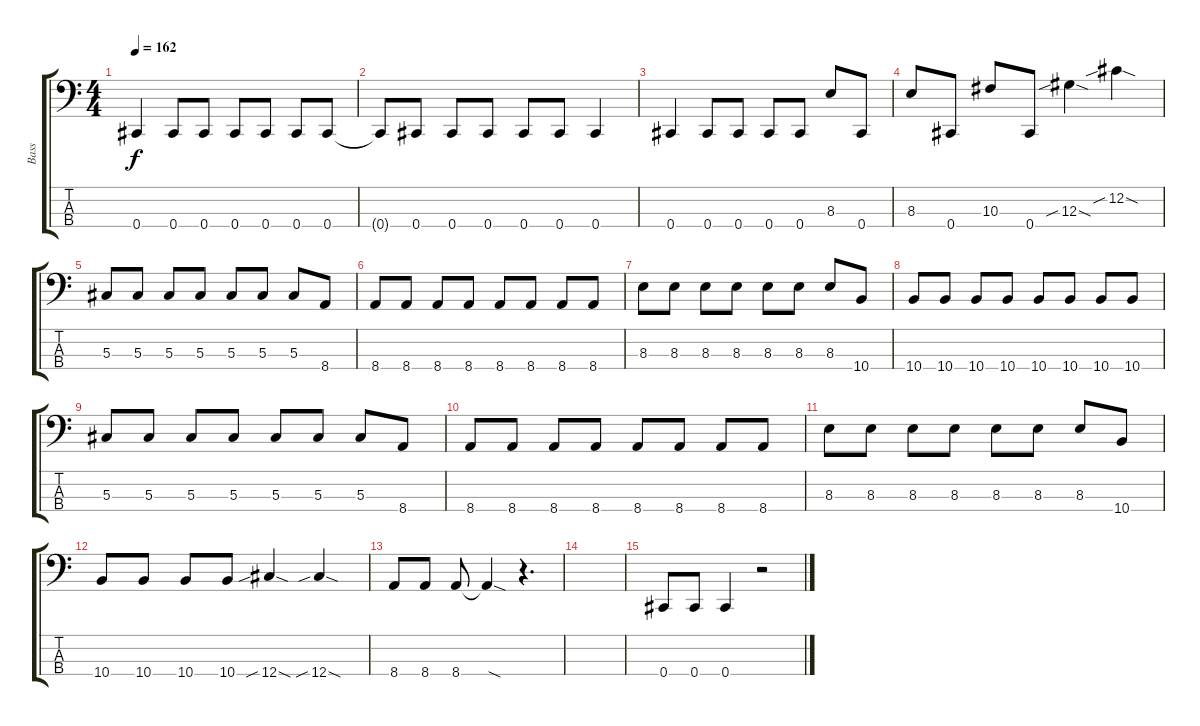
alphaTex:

\track ("Bass" "Bass") {instrument electricbasspick}
\staff {score tabs}
\tuning (Gb2 Db2 Ab1 Db1) {hide}
\ts (4 4)
\tempo 162
\clef f4
\ks c
0.4.4{dy f} 0.4.8 0.4.8 0.4.8 0.4.8 0.4.8 0.4.8 |
0.4{t}.8 0.4.8 0.4.8 0.4.8 0.4.8 0.4.8 0.4.4 |
0.4.4 0.4.8 0.4.8 0.4.8 0.4.8 8.3.8 0.4.8 |
8.3.8 0.4.8 10.3.8 0.4.8 12.3{sib sod}.4 12.2{sib sod}.4 |
5.3.8 5.3.8 5.3.8 5.3.8 5.3.8 5.3.8 5.3.8 8.4.8 |
8.4.8 8.4.8 8.4.8 8.4.8 8.4.8 8.4.8 8.4.8 8.4.8 |
8.3.8 8.3.8 8.3.8 8.3.8 8.3.8 8.3.8 8.3.8 10.4.8 |
10.4.8 10.4.8 10.4.8 10.4.8 10.4.8 10.4.8 10.4.8 10.4.8 |
5.3.8 5.3.8 5.3.8 5.3.8 5.3.8 5.3.8 5.3.8 8.4.8 |
8.4.8 8.4.8 8.4.8 8.4.8 8.4.8 8.4.8 8.4.8 8.4.8 |
8.3.8 8.3.8 8.3.8 8.3.8 8.3.8 8.3.8 8.3.8 10.4.8 |
10.4.8 10.4.8 10.4.8 10.4.8 12.4{sib sod}.4 12.4{sib sod}.4 |
8.4.8 8.4.8 8.4.8 8.4{sod t}.4 r.4{d} |
|
0.4.8 0.4.8 0.4.4 r.2
